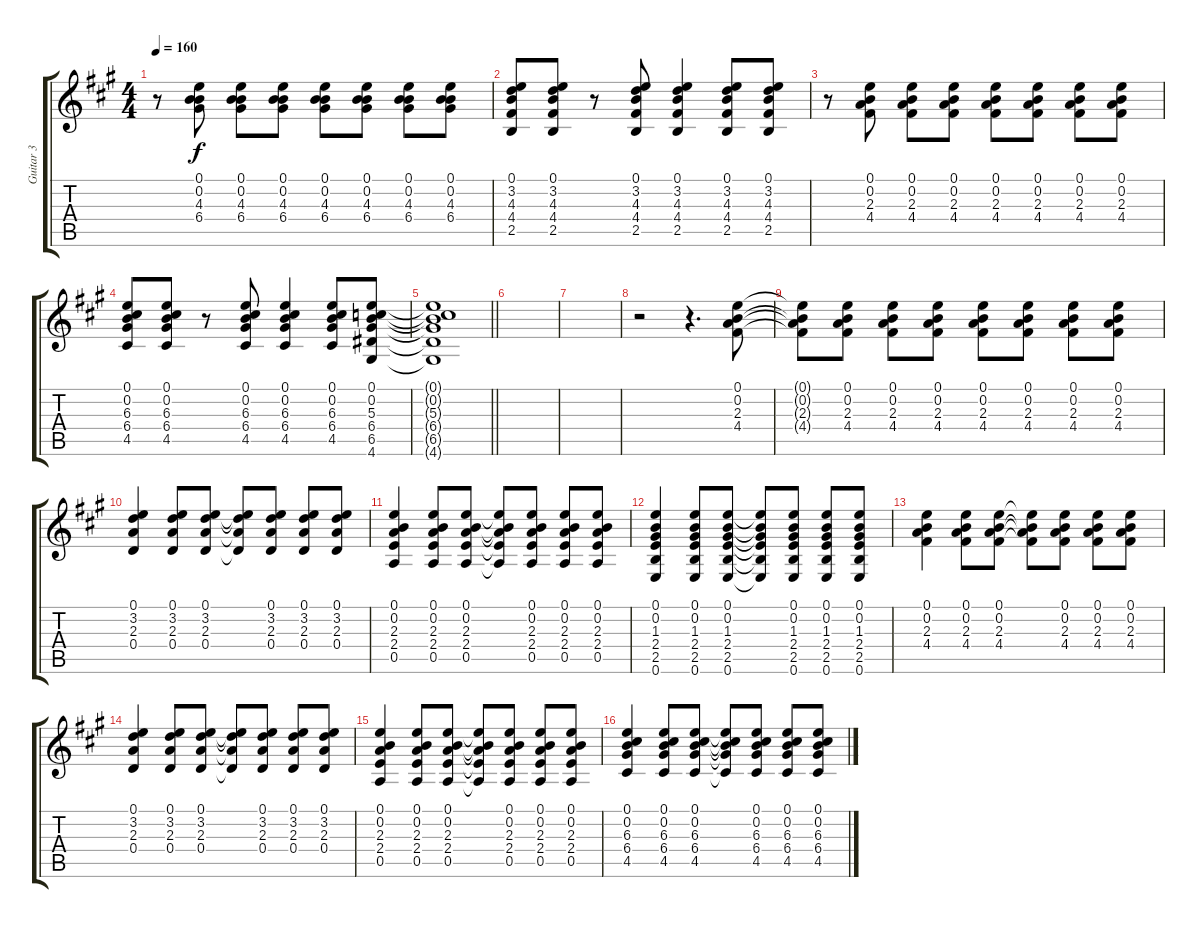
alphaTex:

\track ("Guitar 3" "Guitar 3") {instrument distortionguitar}
\staff {score tabs}
\tuning (E4 B3 G3 D3 A2 E2) {hide}
\ts (4 4)
\tempo 160
\clef g2
\ks a
r.8{dy f} (0.1 0.2 4.3 6.4).8 (0.1 0.2 4.3 6.4).8 (0.1 0.2 4.3 6.4).8 (0.1 0.2 4.3 6.4).8 (0.1 0.2 4.3 6.4).8 (0.1 0.2 4.3 6.4).8 (0.1 0.2 4.3 6.4).8 |
(0.1 3.2 4.3 4.4 2.5).8 (0.1 3.2 4.3 4.4 2.5).8 r.8 (0.1 3.2 4.3 4.4 2.5).8 (0.1 3.2 4.3 4.4 2.5).4 (0.1 3.2 4.3 4.4 2.5).8 (0.1 3.2 4.3 4.4 2.5).8 |
r.8 (0.1 0.2 2.3 4.4).8 (0.1 0.2 2.3 4.4).8 (0.1 0.2 2.3 4.4).8 (0.1 0.2 2.3 4.4).8 (0.1 0.2 2.3 4.4).8 (0.1 0.2 2.3 4.4).8 (0.1 0.2 2.3 4.4).8 |
(0.1 0.2 6.3 6.4 4.5).8 (0.1 0.2 6.3 6.4 4.5).8 r.8 (0.1 0.2 6.3 6.4 4.5).8 (0.1 0.2 6.3 6.4 4.5).4 (0.1 0.2 6.3 6.4 4.5).8 (0.1 0.2 5.3 6.4 6.5 4.6).8 |
\barLineRight lightlight
(0.1{t} 0.2{t} 5.3{t} 6.4{t} 6.5{t} 4.6{t}).1 |
|
|
r.2 r.4{d} (0.1 0.2 2.3 4.4).8 |
(0.1{t} 0.2{t} 2.3{t} 4.4{t}).8 (0.1 0.2 2.3 4.4).8 (0.1 0.2 2.3 4.4).8 (0.1 0.2 2.3 4.4).8 (0.1 0.2 2.3 4.4).8 (0.1 0.2 2.3 4.4).8 (0.1 0.2 2.3 4.4).8 (0.1 0.2 2.3 4.4).8 |
(0.1 3.2 2.3 0.4).4 (0.1 3.2 2.3 0.4).8 (0.1 3.2 2.3 0.4).8 (0.1{t} 3.2{t} 2.3{t} 0.4{t}).8 (0.1 3.2 2.3 0.4).8 (0.1 3.2 2.3 0.4).8 (0.1 3.2 2.3 0.4).8 |
(0.1 0.2 2.3 2.4 0.5).4 (0.1 0.2 2.3 2.4 0.5).8 (0.1 0.2 2.3 2.4 0.5).8 (0.1{t} 0.2{t} 2.3{t} 2.4{t} 0.5{t}).8 (0.1 0.2 2.3 2.4 0.5).8 (0.1 0.2 2.3 2.4 0.5).8 (0.1 0.2 2.3 2.4 0.5).8 |
(0.1 0.2 1.3 2.4 2.5 0.6).4 (0.1 0.2 1.3 2.4 2.5 0.6).8 (0.1 0.2 1.3 2.4 2.5 0.6).8 (0.1{t} 0.2{t} 1.3{t} 2.4{t} 2.5{t} 0.6{t}).8 (0.1 0.2 1.3 2.4 2.5 0.6).8 (0.1 0.2 1.3 2.4 2.5 0.6).8 (0.1 0.2 1.3 2.4 2.5 0.6).8 |
(0.1 0.2 2.3 4.4).4 (0.1 0.2 2.3 4.4).8 (0.1 0.2 2.3 4.4).8 (0.1{t} 0.2{t} 2.3{t} 4.4{t}).8 (0.1 0.2 2.3 4.4).8 (0.1 0.2 2.3 4.4).8 (0.1 0.2 2.3 4.4).8 |
(0.1 3.2 2.3 0.4).4 (0.1 3.2 2.3 0.4).8 (0.1 3.2 2.3 0.4).8 (0.1{t} 3.2{t} 2.3{t} 0.4{t}).8 (0.1 3.2 2.3 0.4).8 (0.1 3.2 2.3 0.4).8 (0.1 3.2 2.3 0.4).8 |
(0.1 0.2 2.3 2.4 0.5).4 (0.1 0.2 2.3 2.4 0.5).8 (0.1 0.2 2.3 2.4 0.5).8 (0.1{t} 0.2{t} 2.3{t} 2.4{t} 0.5{t}).8 (0.1 0.2 2.3 2.4 0.5).8 (0.1 0.2 2.3 2.4 0.5).8 (0.1 0.2 2.3 2.4 0.5).8 |
(0.1 0.2 6.3 6.4 4.5).4 (0.1 0.2 6.3 6.4 4.5).8 (0.1 0.2 6.3 6.4 4.5).8 (0.1{t} 0.2{t} 6.3{t} 6.4{t} 4.5{t}).8 (0.1 0.2 6.3 6.4 4.5).8 (0.1 0.2 6.3 6.4 4.5).8 (0.1 0.2 6.3 6.4 4.5).8
